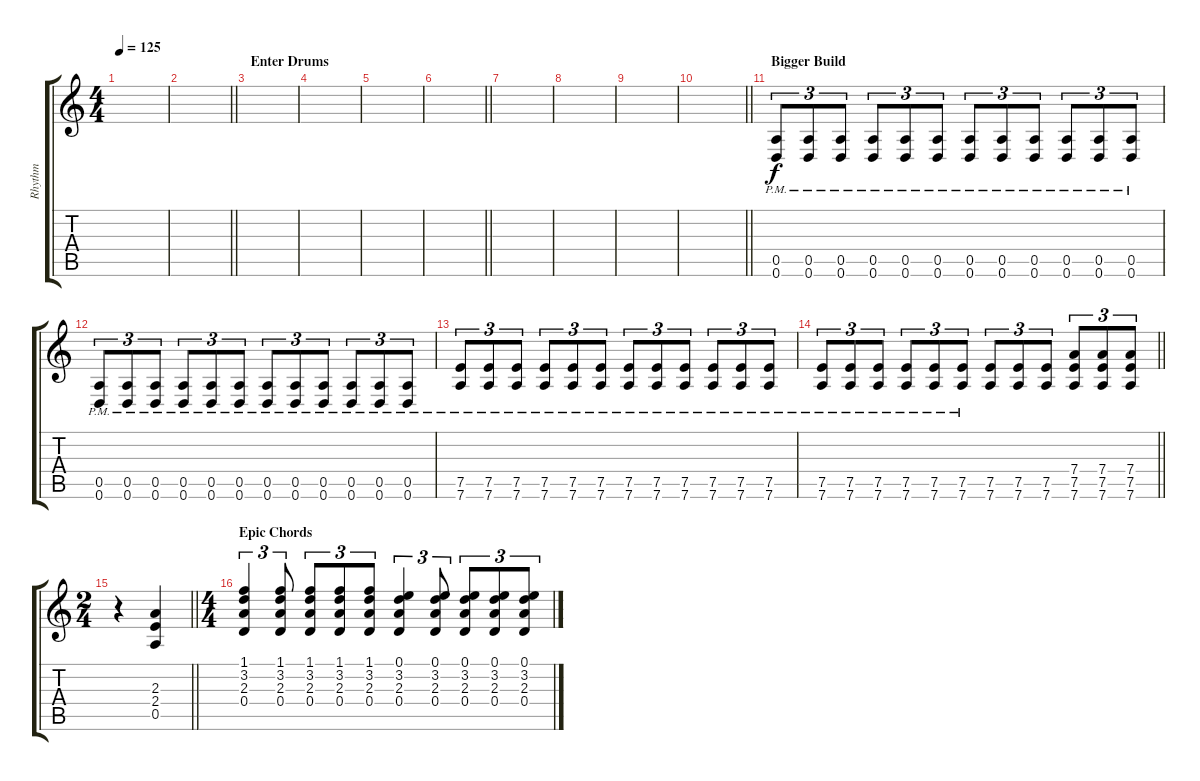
\track ("Rhythm" "Rhythm") {instrument distortionguitar}
\staff {score tabs}
\tuning (E4 B3 G3 D3 A2 D2) {hide}
\ts (4 4)
\tempo 125
\clef g2
\ks c
|
\barLineRight lightlight
|
\section ("" "Enter Drums")
|
|
|
\barLineRight lightlight
|
|
|
|
\barLineRight lightlight
|
\section ("" "Bigger Build")
(0.5{pm} 0.6{pm}).8{tu (3 2) volume 13} (0.5{pm} 0.6{pm}).8{tu (3 2)} (0.5{pm} 0.6{pm}).8{tu (3 2)} (0.5{pm} 0.6{pm}).8{tu (3 2)} (0.5{pm} 0.6{pm}).8{tu (3 2)} (0.5{pm} 0.6{pm}).8{tu (3 2)} (0.5{pm} 0.6{pm}).8{tu (3 2)} (0.5{pm} 0.6{pm}).8{tu (3 2)} (0.5{pm} 0.6{pm}).8{tu (3 2)} (0.5{pm} 0.6{pm}).8{tu (3 2)} (0.5{pm} 0.6{pm}).8{tu (3 2)} (0.5{pm} 0.6{pm}).8{tu (3 2)} |
(0.5{pm} 0.6{pm}).8{tu (3 2)} (0.5{pm} 0.6{pm}).8{tu (3 2)} (0.5{pm} 0.6{pm}).8{tu (3 2)} (0.5{pm} 0.6{pm}).8{tu (3 2)} (0.5{pm} 0.6{pm}).8{tu (3 2)} (0.5{pm} 0.6{pm}).8{tu (3 2)} (0.5{pm} 0.6{pm}).8{tu (3 2)} (0.5{pm} 0.6{pm}).8{tu (3 2)} (0.5{pm} 0.6{pm}).8{tu (3 2)} (0.5{pm} 0.6{pm}).8{tu (3 2)} (0.5{pm} 0.6{pm}).8{tu (3 2)} (0.5{pm} 0.6{pm}).8{tu (3 2)} |
(7.5{pm} 7.6{pm}).8{tu (3 2)} (7.5{pm} 7.6{pm}).8{tu (3 2)} (7.5{pm} 7.6{pm}).8{tu (3 2)} (7.5{pm} 7.6{pm}).8{tu (3 2)} (7.5{pm} 7.6{pm}).8{tu (3 2)} (7.5{pm} 7.6).8{tu (3 2)} (7.5{pm} 7.6{pm}).8{tu (3 2)} (7.5{pm} 7.6{pm}).8{tu (3 2)} (7.5{pm} 7.6{pm}).8{tu (3 2)} (7.5{pm} 7.6{pm}).8{tu (3 2)} (7.5{pm} 7.6{pm}).8{tu (3 2)} (7.5{pm} 7.6{pm}).8{tu (3 2)} |
\barLineRight lightlight
(7.5{pm} 7.6{pm}).8{tu (3 2)} (7.5{pm} 7.6{pm}).8{tu (3 2)} (7.5{pm} 7.6{pm}).8{tu (3 2)} (7.5{pm} 7.6{pm}).8{tu (3 2)} (7.5{pm} 7.6{pm}).8{tu (3 2)} (7.5{pm} 7.6).8{tu (3 2)} (7.5 7.6).8{tu (3 2)} (7.5 7.6).8{tu (3 2)} (7.5 7.6).8{tu (3 2)} (7.4 7.5 7.6).8{tu (3 2)} (7.4 7.5 7.6).8{tu (3 2)} (7.4 7.5 7.6).8{tu (3 2)} |
\ts (2 4)
\barLineRight lightlight
r.4 (2.3 2.4 0.5).4 |
\ts (4 4)
\section ("" "Epic Chords")
(1.1 3.2 2.3 0.4).4{tu (3 2) volume 13} (1.1 3.2 2.3 0.4).8{tu (3 2)} (1.1 3.2 2.3 0.4).8{tu (3 2)} (1.1 3.2 2.3 0.4).8{tu (3 2)} (1.1 3.2 2.3 0.4).8{tu (3 2)} (0.1 3.2 2.3 0.4).4{tu (3 2)} (0.1 3.2 2.3 0.4).8{tu (3 2)} (0.1 3.2 2.3 0.4).8{tu (3 2)} (0.1 3.2 2.3 0.4).8{tu (3 2)} (0.1 3.2 2.3 0.4).8{tu (3 2)}
